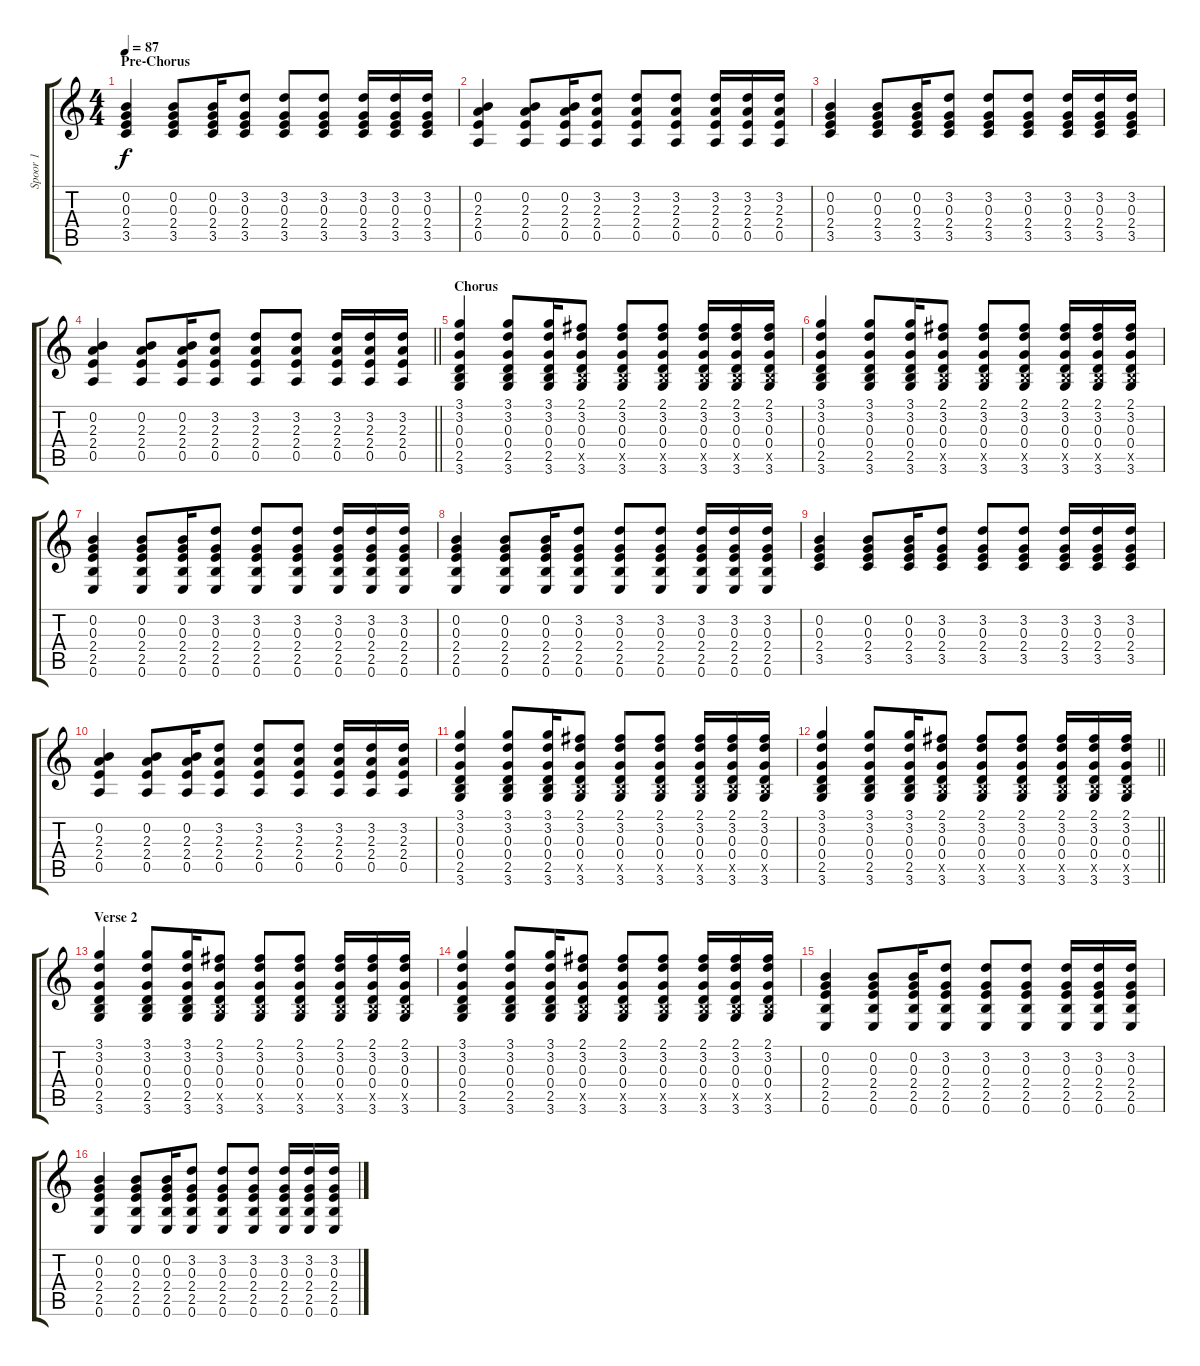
\track ("Spoor 1" "Spoor 1") {instrument electricguitarclean}
\staff {score tabs}
\tuning (E4 B3 G3 D3 A2 E2) {hide}
\ts (4 4)
\section ("" "Pre-Chorus")
\tempo 87
\clef g2
\ks c
(0.2 0.3 2.4 3.5).4{dy f} (0.2 0.3 2.4 3.5).8 (0.2 0.3 2.4 3.5).16 (3.2 0.3 2.4 3.5).8 (3.2 0.3 2.4 3.5).8 (3.2 0.3 2.4 3.5).8 (3.2 0.3 2.4 3.5).16 (3.2 0.3 2.4 3.5).16 (3.2 0.3 2.4 3.5).16 |
(0.2 2.3 2.4 0.5).4 (0.2 2.3 2.4 0.5).8 (0.2 2.3 2.4 0.5).16 (3.2 2.3 2.4 0.5).8 (3.2 2.3 2.4 0.5).8 (3.2 2.3 2.4 0.5).8 (3.2 2.3 2.4 0.5).16 (3.2 2.3 2.4 0.5).16 (3.2 2.3 2.4 0.5).16 |
(0.2 0.3 2.4 3.5).4 (0.2 0.3 2.4 3.5).8 (0.2 0.3 2.4 3.5).16 (3.2 0.3 2.4 3.5).8 (3.2 0.3 2.4 3.5).8 (3.2 0.3 2.4 3.5).8 (3.2 0.3 2.4 3.5).16 (3.2 0.3 2.4 3.5).16 (3.2 0.3 2.4 3.5).16 |
\barLineRight lightlight
(0.2 2.3 2.4 0.5).4 (0.2 2.3 2.4 0.5).8 (0.2 2.3 2.4 0.5).16 (3.2 2.3 2.4 0.5).8 (3.2 2.3 2.4 0.5).8 (3.2 2.3 2.4 0.5).8 (3.2 2.3 2.4 0.5).16 (3.2 2.3 2.4 0.5).16 (3.2 2.3 2.4 0.5).16 |
\section ("" "Chorus")
(3.1 3.2 0.3 0.4 2.5 3.6).4 (3.1 3.2 0.3 0.4 2.5 3.6).8 (3.1 3.2 0.3 0.4 2.5 3.6).16 (2.1 3.2 0.3 0.4 2.5{x} 3.6).8 (2.1 3.2 0.3 0.4 2.5{x} 3.6).8 (2.1 3.2 0.3 0.4 2.5{x} 3.6).8 (2.1 3.2 0.3 0.4 2.5{x} 3.6).16 (2.1 3.2 0.3 0.4 2.5{x} 3.6).16 (2.1 3.2 0.3 0.4 2.5{x} 3.6).16 |
(3.1 3.2 0.3 0.4 2.5 3.6).4 (3.1 3.2 0.3 0.4 2.5 3.6).8 (3.1 3.2 0.3 0.4 2.5 3.6).16 (2.1 3.2 0.3 0.4 2.5{x} 3.6).8 (2.1 3.2 0.3 0.4 2.5{x} 3.6).8 (2.1 3.2 0.3 0.4 2.5{x} 3.6).8 (2.1 3.2 0.3 0.4 2.5{x} 3.6).16 (2.1 3.2 0.3 0.4 2.5{x} 3.6).16 (2.1 3.2 0.3 0.4 2.5{x} 3.6).16 |
(0.2 0.3 2.4 2.5 0.6).4 (0.2 0.3 2.4 2.5 0.6).8 (0.2 0.3 2.4 2.5 0.6).16 (3.2 0.3 2.4 2.5 0.6).8 (3.2 0.3 2.4 2.5 0.6).8 (3.2 0.3 2.4 2.5 0.6).8 (3.2 0.3 2.4 2.5 0.6).16 (3.2 0.3 2.4 2.5 0.6).16 (3.2 0.3 2.4 2.5 0.6).16 |
(0.2 0.3 2.4 2.5 0.6).4 (0.2 0.3 2.4 2.5 0.6).8 (0.2 0.3 2.4 2.5 0.6).16 (3.2 0.3 2.4 2.5 0.6).8 (3.2 0.3 2.4 2.5 0.6).8 (3.2 0.3 2.4 2.5 0.6).8 (3.2 0.3 2.4 2.5 0.6).16 (3.2 0.3 2.4 2.5 0.6).16 (3.2 0.3 2.4 2.5 0.6).16 |
(0.2 0.3 2.4 3.5).4 (0.2 0.3 2.4 3.5).8 (0.2 0.3 2.4 3.5).16 (3.2 0.3 2.4 3.5).8 (3.2 0.3 2.4 3.5).8 (3.2 0.3 2.4 3.5).8 (3.2 0.3 2.4 3.5).16 (3.2 0.3 2.4 3.5).16 (3.2 0.3 2.4 3.5).16 |
(0.2 2.3 2.4 0.5).4 (0.2 2.3 2.4 0.5).8 (0.2 2.3 2.4 0.5).16 (3.2 2.3 2.4 0.5).8 (3.2 2.3 2.4 0.5).8 (3.2 2.3 2.4 0.5).8 (3.2 2.3 2.4 0.5).16 (3.2 2.3 2.4 0.5).16 (3.2 2.3 2.4 0.5).16 |
(3.1 3.2 0.3 0.4 2.5 3.6).4 (3.1 3.2 0.3 0.4 2.5 3.6).8 (3.1 3.2 0.3 0.4 2.5 3.6).16 (2.1 3.2 0.3 0.4 2.5{x} 3.6).8 (2.1 3.2 0.3 0.4 2.5{x} 3.6).8 (2.1 3.2 0.3 0.4 2.5{x} 3.6).8 (2.1 3.2 0.3 0.4 2.5{x} 3.6).16 (2.1 3.2 0.3 0.4 2.5{x} 3.6).16 (2.1 3.2 0.3 0.4 2.5{x} 3.6).16 |
\barLineRight lightlight
(3.1 3.2 0.3 0.4 2.5 3.6).4 (3.1 3.2 0.3 0.4 2.5 3.6).8 (3.1 3.2 0.3 0.4 2.5 3.6).16 (2.1 3.2 0.3 0.4 2.5{x} 3.6).8 (2.1 3.2 0.3 0.4 2.5{x} 3.6).8 (2.1 3.2 0.3 0.4 2.5{x} 3.6).8 (2.1 3.2 0.3 0.4 2.5{x} 3.6).16 (2.1 3.2 0.3 0.4 2.5{x} 3.6).16 (2.1 3.2 0.3 0.4 2.5{x} 3.6).16 |
\section ("" "Verse 2")
(3.1 3.2 0.3 0.4 2.5 3.6).4 (3.1 3.2 0.3 0.4 2.5 3.6).8 (3.1 3.2 0.3 0.4 2.5 3.6).16 (2.1 3.2 0.3 0.4 2.5{x} 3.6).8 (2.1 3.2 0.3 0.4 2.5{x} 3.6).8 (2.1 3.2 0.3 0.4 2.5{x} 3.6).8 (2.1 3.2 0.3 0.4 2.5{x} 3.6).16 (2.1 3.2 0.3 0.4 2.5{x} 3.6).16 (2.1 3.2 0.3 0.4 2.5{x} 3.6).16 |
(3.1 3.2 0.3 0.4 2.5 3.6).4 (3.1 3.2 0.3 0.4 2.5 3.6).8 (3.1 3.2 0.3 0.4 2.5 3.6).16 (2.1 3.2 0.3 0.4 2.5{x} 3.6).8 (2.1 3.2 0.3 0.4 2.5{x} 3.6).8 (2.1 3.2 0.3 0.4 2.5{x} 3.6).8 (2.1 3.2 0.3 0.4 2.5{x} 3.6).16 (2.1 3.2 0.3 0.4 2.5{x} 3.6).16 (2.1 3.2 0.3 0.4 2.5{x} 3.6).16 |
(0.2 0.3 2.4 2.5 0.6).4 (0.2 0.3 2.4 2.5 0.6).8 (0.2 0.3 2.4 2.5 0.6).16 (3.2 0.3 2.4 2.5 0.6).8 (3.2 0.3 2.4 2.5 0.6).8 (3.2 0.3 2.4 2.5 0.6).8 (3.2 0.3 2.4 2.5 0.6).16 (3.2 0.3 2.4 2.5 0.6).16 (3.2 0.3 2.4 2.5 0.6).16 |
(0.2 0.3 2.4 2.5 0.6).4 (0.2 0.3 2.4 2.5 0.6).8 (0.2 0.3 2.4 2.5 0.6).16 (3.2 0.3 2.4 2.5 0.6).8 (3.2 0.3 2.4 2.5 0.6).8 (3.2 0.3 2.4 2.5 0.6).8 (3.2 0.3 2.4 2.5 0.6).16 (3.2 0.3 2.4 2.5 0.6).16 (3.2 0.3 2.4 2.5 0.6).16
